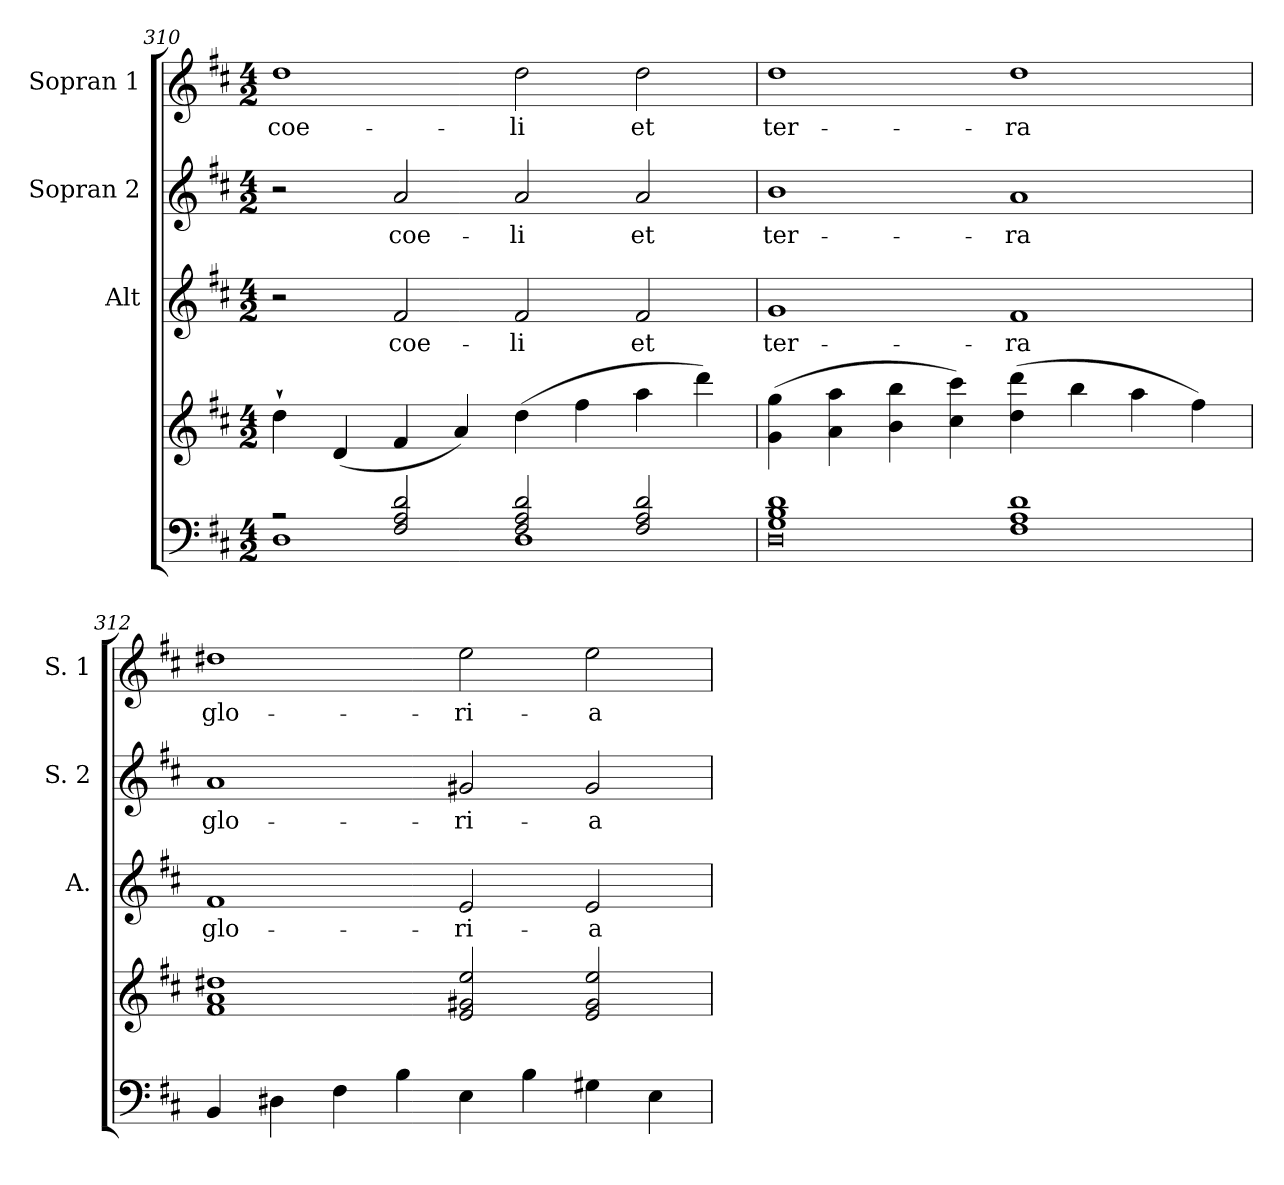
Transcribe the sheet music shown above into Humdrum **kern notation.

**kern	**kern	**kern	**text	**kern	**text	**kern	**text
*part4	*part4	*part3	*part3	*part2	*part2	*part1	*part1
*staff5	*staff4	*staff3	*staff3	*staff2	*staff2	*staff1	*staff1
*	*	*I"Alt	*	*I"Sopran 2	*	*I"Sopran 1	*
*	*	*I'A.	*	*I'S. 2	*	*I'S. 1	*
!!LO:PB:g=z
*clefF4	*clefG2	*clefG2	*	*clefG2	*	*clefG2	*
*k[f#c#]	*k[f#c#]	*k[f#c#]	*	*k[f#c#]	*	*k[f#c#]	*
*D:	*D:	*D:	*	*D:	*	*D:	*
*M4/2	*M4/2	*M4/2	*	*M4/2	*	*M4/2	*
=310	=310	=310	=310	=310	=310	=310	=310
*^	*	*	*	*	*	*	*
!	!	!	!	!	!	!	!	!LO:LY:b
2rA	1D	4dd`>\	2r	.	2r	.	1dd	coe-
.	.	(<4d/	.	.	.	.	.	.
!	!	!	!	!LO:LY:b	!	!LO:LY:b	!	!
2F#/ 2A/ 2d/	.	4f#/	2f#/	coe-	2a/	coe-	.	.
.	.	4a/)	.	.	.	.	.	.
!	!	!	!	!LO:LY:b	!	!LO:LY:b	!	!LO:LY:b
2F#/ 2A/ 2d/	1D	(>4dd\	2f#/	-li	2a/	-li	2dd\	-li
.	.	4ff#\	.	.	.	.	.	.
!	!	!	!	!LO:LY:b	!	!LO:LY:b	!	!LO:LY:b
2F#/ 2A/ 2d/	.	4aa\	2f#/	et	2a/	et	2dd\	et
.	.	4ddd\)	.	.	.	.	.	.
=311	=311	=311	=311	=311	=311	=311	=311	=311
!	!	!	!	!LO:LY:b	!	!LO:LY:b	!	!LO:LY:b
1G 1B 1d	0D	(>4g\ 4gg\	1g	ter-	1b	ter-	1dd	ter-
.	.	4a\ 4aa\	.	.	.	.	.	.
.	.	4b\ 4bb\	.	.	.	.	.	.
.	.	4cc#\ 4ccc#\)	.	.	.	.	.	.
!	!	!	!	!LO:LY:b	!	!LO:LY:b	!	!LO:LY:b
1F# 1A 1d	.	(>4dd\ 4ddd\	1f#	-ra	1a	-ra	1dd	-ra
.	.	4bb\	.	.	.	.	.	.
.	.	4aa\	.	.	.	.	.	.
.	.	4ff#\)	.	.	.	.	.	.
*v	*v	*	*	*	*	*	*	*
=312	=312	=312	=312	=312	=312	=312	=312
!	!	!	!LO:LY:b	!	!LO:LY:b	!	!LO:LY:b
4BB/	1f# 1a 1dd#X	1f#	glo-	1a	glo-	1dd#X	glo-
4D#X\	.	.	.	.	.	.	.
4F#\	.	.	.	.	.	.	.
4B\	.	.	.	.	.	.	.
!	!	!	!LO:LY:b	!	!LO:LY:b	!	!LO:LY:b
4E\	2e/ 2g#X/ 2ee/	2e/	-ri-	2g#X/	-ri-	2ee\	-ri-
4B\	.	.	.	.	.	.	.
!	!	!	!LO:LY:b	!	!LO:LY:b	!	!LO:LY:b
4G#X\	2e/ 2g#/ 2ee/	2e/	-a	2g#/	-a	2ee\	-a
4E\	.	.	.	.	.	.	.
=	=	=	=	=	=	=	=
*-	*-	*-	*-	*-	*-	*-	*-
